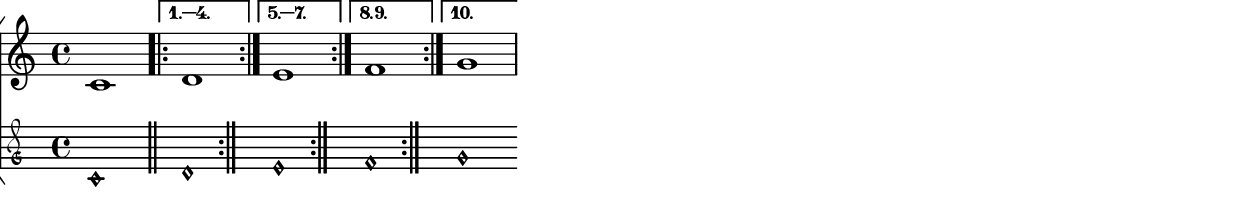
%% Generated by lilypond-book
%% Options: [exampleindent=10.16\mm,indent=0\mm,line-width=160\mm]
\include "lilypond-book-preamble.ly"


% ****************************************************************
% Start cut-&-pastable-section
% ****************************************************************

#(ly:set-option 'eps-box-padding 3.000000)



\paper {
  indent = 0\mm
  line-width = 160\mm
  % offset the left padding, also add 1mm as lilypond creates cropped
  % images with a little space on the right
  line-width = #(- line-width (* mm  3.000000) (* mm 1))
}

\layout {
  
}




% ****************************************************************
% ly snippet:
% ****************************************************************
\sourcefilename "/lilypond-2.24.3/input/regression/repeat-petrucci-alternatives.ly"
\sourcefileline 0
\version "2.23.8"

#(ly:set-option 'warning-as-error #t)

\header {
  texidoc = "Alternative endings are not expected in ancient music.
Here, the signum repetitionis resembles a modern repeat sign rather
than telling the number of times the alternative is performed."
}

music = \fixed c' {
  c1
  \repeat volta 10 \alternative {
    \volta 1,2,3,4 d1
    \volta 5,6,7 e1
    \volta 8,9 f1
    \volta 10 g1
  }
}

\new ChoirStaff <<
  \new Staff \music
  \new PetrucciStaff \music
>>



% ****************************************************************
% end ly snippet
% ****************************************************************
